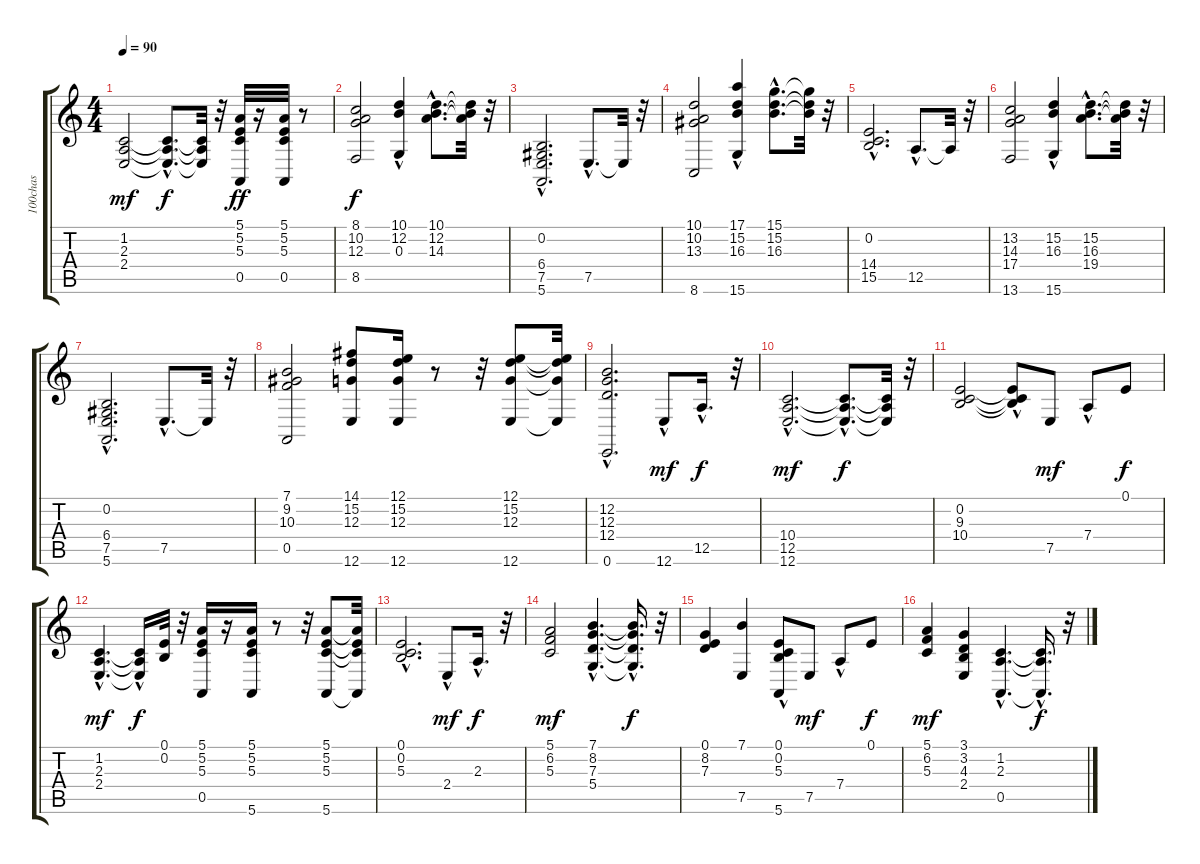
\track ("100chas" "100chas") {instrument electricpiano2}
\staff {score tabs}
\tuning (E4 B3 G3 D3 A2 E2) {hide}
\ts (4 4)
\tempo 90
\clef g2
\ks c
(1.2 2.3 2.4).2{dy mf} (1.2{hac t} 2.3{hac t} 2.4{hac t}).8{d dy f} (1.2{t} 2.3{t} 2.4{t}).32 r.32 (5.1 5.2 5.3 0.5).32{dy ff} r.16 (5.1 5.2 5.3 0.5).32 r.8 |
(8.1 10.2 12.3 8.5).2{dy f} (10.1{hac} 12.2{hac} 0.3{hac}).4 (10.1{hac} 12.2{hac} 14.3{hac}).8{d} (10.1{t} 12.2{t} 14.3{t}).32 r.32 |
(0.2 6.4 7.5{hac} 5.6{hac}).2{d} 7.5{hac}.8{d} 7.5{t}.32 r.32 |
(10.1 10.2 13.3 8.6).2 (17.1{hac} 15.2{hac} 16.3{hac} 15.6{hac}).4 (15.1{hac} 15.2{hac} 16.3{hac}).8{d} (15.1{t} 15.2{t} 16.3{t}).32 r.32 |
(0.2{hac} 14.4{hac} 15.5{hac}).2{d} 12.5{hac}.8{d} 12.5{t}.32 r.32 |
(13.2 14.3 17.4 13.6).2 (15.2{hac} 16.3{hac} 15.6{hac}).4 (15.2{hac} 16.3{hac} 19.4{hac}).8{d} (15.2{t} 16.3{t} 19.4{t}).32 r.32 |
(0.2 6.4{hac} 7.5{hac} 5.6{hac}).2{d} 7.5{hac}.8{d} 7.5{t}.32 r.32 |
(7.1 9.2 10.3 0.5).2 (14.1 15.2 12.3 12.6).8 (12.1 15.2 12.3 12.6).16 r.8 r.32 (12.1 15.2 12.3 12.6).8 (12.1{t} 15.2{t} 12.3{t} 12.6{t}).32 |
(12.2 12.3 12.4 0.6{hac}).2{d} 12.6{hac}.8{dy mf} 12.5{hac}.16{d dy f} r.32 |
(10.4{hac} 12.5{hac} 12.6{hac}).2{d dy mf} (10.4{hac t} 12.5{hac t} 12.6{hac t}).8{d dy f} (10.4{t} 12.5{t} 12.6{t}).32 r.32 |
(0.2 9.3 10.4).2 (0.2{t} 9.3{hac t} 10.4{t}).8 7.5.8{dy mf} 7.4{hac}.8 0.1.8{dy f} |
(1.2{hac} 2.3{hac} 2.4{hac}).4{d dy mf} (1.2{hac t} 2.3{t} 2.4{t}).16{dy f} (0.1 0.2).32 r.32 (5.1 5.2 5.3 0.5).16 r.16 (5.1 5.2 5.3 5.6).16 r.8 r.32 (5.1 5.2 5.3 5.6).8 (5.1{t} 5.2{t} 5.3{t} 5.6{t}).32 |
(0.1{hac} 0.2{hac} 5.3{hac}).2{d} 2.4{hac}.8{dy mf} 2.3{hac}.16{d dy f} r.32 |
(5.1 6.2 5.3).2{dy mf} (7.1{hac} 8.2{hac} 7.3{hac} 5.4{hac}).4{d} (7.1{hac t} 8.2{hac t} 7.3{hac t} 5.4{hac t}).16{d dy f} r.32 |
(0.1 8.2 7.3).4 (7.1 7.5).4 (0.1{hac} 0.2 5.3 5.6{hac}).8 7.5.8{dy mf} 7.4{hac}.8 0.1.8{dy f} |
(5.1 6.2 5.3).4{dy mf} (3.1 3.2 4.3 2.4).4 (1.2{hac} 2.3{hac} 0.5{hac}).4{d} (1.2{hac t} 2.3{hac t} 0.5{hac t}).16{d dy f} r.32
